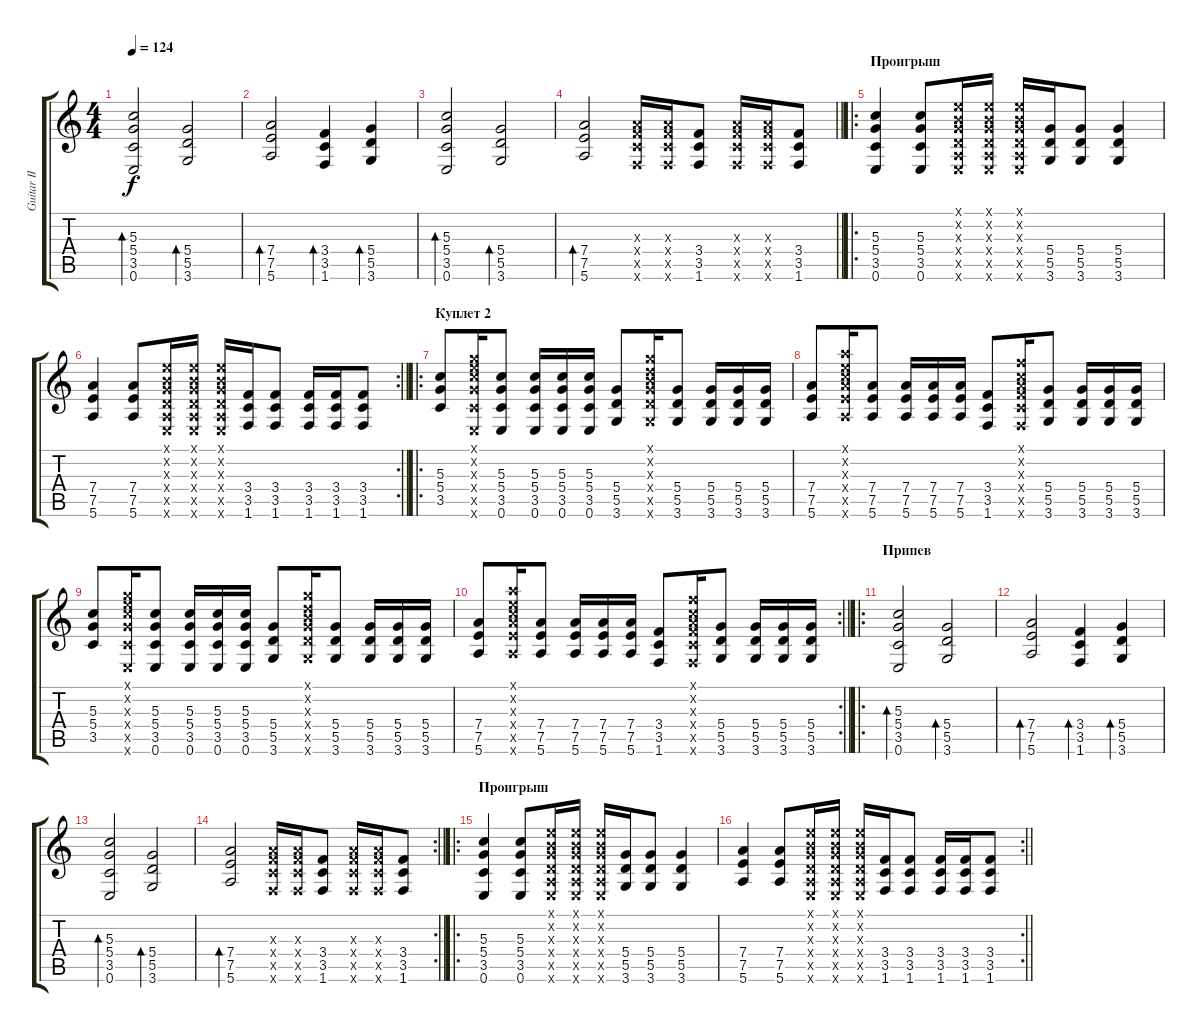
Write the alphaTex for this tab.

\track ("Guitar II" "Guitar II") {instrument electricguitarclean}
\staff {score tabs}
\tuning (E4 B3 G3 D3 A2 E2) {hide}
\ts (4 4)
\tempo 124
\clef g2
\ks c
(5.3 5.4 3.5 0.6).2{bd 120 dy f volume 8} (5.4 5.5 3.6).2{bd 120} |
(7.4 7.5 5.6).2{bd 120} (3.4 3.5 1.6).4{bd 120} (5.4 5.5 3.6).4{bd 120} |
(5.3 5.4 3.5 0.6).2{bd 120} (5.4 5.5 3.6).2{bd 120} |
\barLineRight lightlight
(7.4 7.5 5.6).2{bd 120} (2.3{x} 3.4{x} 3.5{x} 1.6{x}).16 (2.3{x} 3.4{x} 3.5{x} 1.6{x}).16 (3.4 3.5 1.6).8 (2.3{x} 3.4{x} 3.5{x} 1.6{x}).16 (2.3{x} 3.4{x} 3.5{x} 1.6{x}).16 (3.4 3.5 1.6).8 |
\ro
\section ("" "Проигрыш")
(5.3 5.4 3.5 0.6).4{instrument electricguitarclean} (5.3 5.4 3.5 0.6).8 (0.1{x} 0.2{x} 0.3{x} 0.4{x} 0.5{x} 0.6{x}).16 (0.1{x} 0.2{x} 0.3{x} 0.4{x} 0.5{x} 0.6{x}).16 (0.1{x} 0.2{x} 0.3{x} 0.4{x} 0.5{x} 0.6{x}).16 (5.4 5.5 3.6).16 (5.4 5.5 3.6).8 (5.4 5.5 3.6).4 |
\rc 2
\barLineRight lightlight
(7.4 7.5 5.6).4 (7.4 7.5 5.6).8 (0.1{x} 0.2{x} 0.3{x} 0.4{x} 0.5{x} 0.6{x}).16 (0.1{x} 0.2{x} 0.3{x} 0.4{x} 0.5{x} 0.6{x}).16 (0.1{x} 0.2{x} 0.3{x} 0.4{x} 0.5{x} 0.6{x}).16 (3.4 3.5 1.6).16 (3.4 3.5 1.6).8 (3.4 3.5 1.6).16 (3.4 3.5 1.6).16 (3.4 3.5 1.6).8 |
\ro
\section ("" "Куплет 2")
(5.3 5.4 3.5).8 (3.1{x} 5.2{x} 5.3{x} 5.4{x} 3.5{x} 0.6{x}).16 (5.3 5.4 3.5 0.6).8 (5.3 5.4 3.5 0.6).16 (5.3 5.4 3.5 0.6).16 (5.3 5.4 3.5 0.6).16 (5.4 5.5 3.6).8 (3.1{x} 3.2{x} 4.3{x} 5.4{x} 5.5{x} 3.6{x}).16 (5.4 5.5 3.6).8 (5.4 5.5 3.6).16 (5.4 5.5 3.6).16 (5.4 5.5 3.6).16 |
(7.4 7.5 5.6).8 (5.1{x} 5.2{x} 5.3{x} 7.4{x} 7.5{x} 5.6{x}).16 (7.4 7.5 5.6).8 (7.4 7.5 5.6).16 (7.4 7.5 5.6).16 (7.4 7.5 5.6).16 (3.4 3.5 1.6).8 (1.1{x} 1.2{x} 2.3{x} 3.4{x} 3.5{x} 1.6{x}).16 (5.4 5.5 3.6).8 (5.4 5.5 3.6).16 (5.4 5.5 3.6).16 (5.4 5.5 3.6).16 |
(5.3 5.4 3.5).8 (3.1{x} 5.2{x} 5.3{x} 5.4{x} 3.5{x} 0.6{x}).16 (5.3 5.4 3.5 0.6).8 (5.3 5.4 3.5 0.6).16 (5.3 5.4 3.5 0.6).16 (5.3 5.4 3.5 0.6).16 (5.4 5.5 3.6).8 (3.1{x} 3.2{x} 4.3{x} 5.4{x} 5.5{x} 3.6{x}).16 (5.4 5.5 3.6).8 (5.4 5.5 3.6).16 (5.4 5.5 3.6).16 (5.4 5.5 3.6).16 |
\rc 2
\barLineRight lightlight
(7.4 7.5 5.6).8 (5.1{x} 5.2{x} 5.3{x} 7.4{x} 7.5{x} 5.6{x}).16 (7.4 7.5 5.6).8 (7.4 7.5 5.6).16 (7.4 7.5 5.6).16 (7.4 7.5 5.6).16 (3.4 3.5 1.6).8 (1.1{x} 1.2{x} 2.3{x} 3.4{x} 3.5{x} 1.6{x}).16 (5.4 5.5 3.6).8 (5.4 5.5 3.6).16 (5.4 5.5 3.6).16 (5.4 5.5 3.6).16 |
\ro
\section ("" "Припев")
(5.3 5.4 3.5 0.6).2{bd 120 volume 8} (5.4 5.5 3.6).2{bd 120} |
(7.4 7.5 5.6).2{bd 120} (3.4 3.5 1.6).4{bd 120} (5.4 5.5 3.6).4{bd 120} |
(5.3 5.4 3.5 0.6).2{bd 120} (5.4 5.5 3.6).2{bd 120} |
\rc 2
\barLineRight lightlight
(7.4 7.5 5.6).2{bd 120} (2.3{x} 3.4{x} 3.5{x} 1.6{x}).16 (2.3{x} 3.4{x} 3.5{x} 1.6{x}).16 (3.4 3.5 1.6).8 (2.3{x} 3.4{x} 3.5{x} 1.6{x}).16 (2.3{x} 3.4{x} 3.5{x} 1.6{x}).16 (3.4 3.5 1.6).8 |
\ro
\section ("" "Проигрыш")
(5.3 5.4 3.5 0.6).4{volume 10} (5.3 5.4 3.5 0.6).8 (0.1{x} 0.2{x} 0.3{x} 0.4{x} 0.5{x} 0.6{x}).16 (0.1{x} 0.2{x} 0.3{x} 0.4{x} 0.5{x} 0.6{x}).16 (0.1{x} 0.2{x} 0.3{x} 0.4{x} 0.5{x} 0.6{x}).16 (5.4 5.5 3.6).16 (5.4 5.5 3.6).8 (5.4 5.5 3.6).4 |
\rc 2
\barLineRight lightlight
(7.4 7.5 5.6).4 (7.4 7.5 5.6).8 (0.1{x} 0.2{x} 0.3{x} 0.4{x} 0.5{x} 0.6{x}).16 (0.1{x} 0.2{x} 0.3{x} 0.4{x} 0.5{x} 0.6{x}).16 (0.1{x} 0.2{x} 0.3{x} 0.4{x} 0.5{x} 0.6{x}).16 (3.4 3.5 1.6).16 (3.4 3.5 1.6).8 (3.4 3.5 1.6).16 (3.4 3.5 1.6).16 (3.4 3.5 1.6).8
